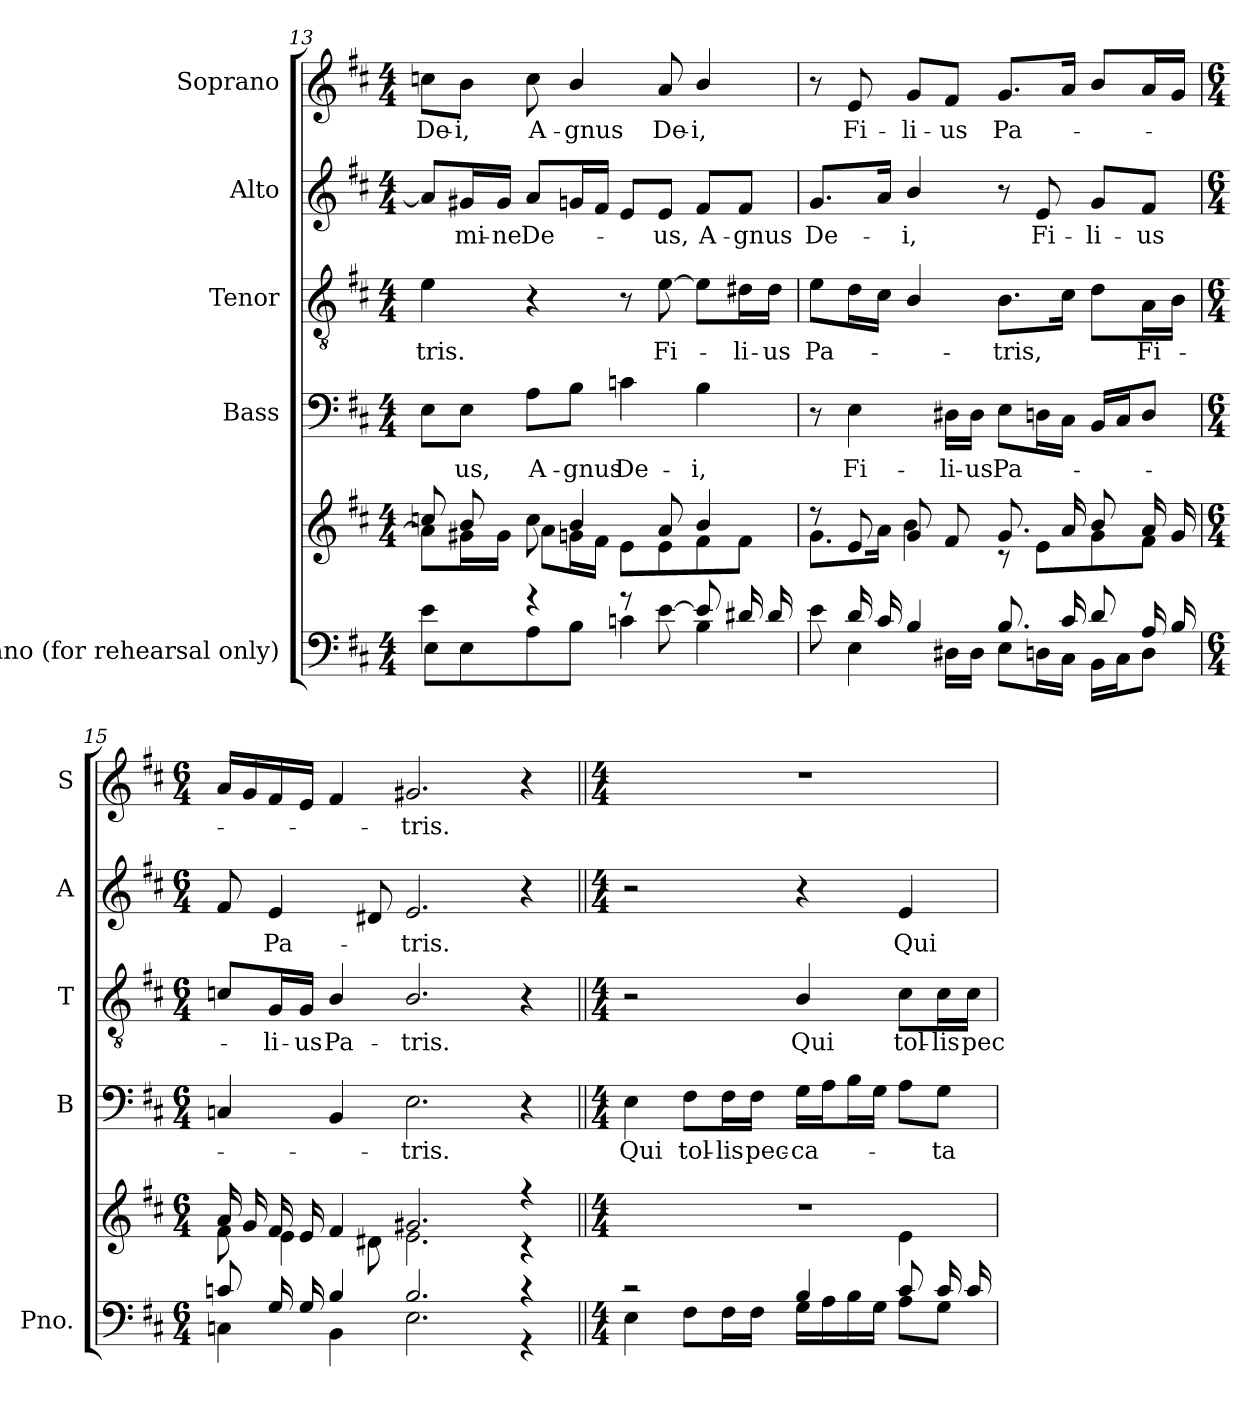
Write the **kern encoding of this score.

**kern	**kern	**kern	**text	**kern	**text	**kern	**text	**kern	**text
*part5	*part5	*part4	*part4	*part3	*part3	*part2	*part2	*part1	*part1
*staff6	*staff5	*staff4	*staff4	*staff3	*staff3	*staff2	*staff2	*staff1	*staff1
*I"Piano (for rehearsal only)	*	*I"Bass	*	*I"Tenor	*	*I"Alto	*	*I"Soprano	*
*I'Pno.	*	*I'B	*	*I'T	*	*I'A	*	*I'S	*
*clefF4	*clefG2	*clefF4	*	*clefGv2	*	*clefG2	*	*clefG2	*
*k[f#c#]	*k[f#c#]	*k[f#c#]	*	*k[f#c#]	*	*k[f#c#]	*	*k[f#c#]	*
*M4/4	*M4/4	*M4/4	*	*M4/4	*	*M4/4	*	*M4/4	*
=13	=13	=13	=13	=13	=13	=13	=13	=13	=13
*^	*^	*	*	*	*	*	*	*	*
!	!	!	!	!	!	!	!LO:LY:b	!	!	!	!LO:LY:b
4e\	8E\L	8ccn/	8a\L]	8E\L	.	4e\	-tris.	8a/L]	.	8ccn\L	De-
!	!	!	!	!	!LO:LY:b	!	!	!	!LO:LY:b	!	!LO:LY:b
.	8E\	8b/	16g#X\L	8E\J	-us,	.	.	16g#X/L	-mi-	8b\J	-i,
!	!	!	!	!	!	!	!	!	!LO:LY:b	!	!
.	.	.	16g#\JJ	.	.	.	.	16g#/JJ	-ne	.	.
!	!	!	!	!	!LO:LY:b	!	!	!	!LO:LY:b	!	!LO:LY:b
4r	8A\	8cc\	8a\L	8A\L	A-	4r	.	8a/L	De-	8cc\	A-
!	!	!	!	!	!LO:LY:b	!	!	!	!	!	!LO:LY:b
.	8B\J	4b/	16gn\L	8B\J	-gnus	.	.	16gn/L	.	4b/	-gnus
.	.	.	16f#\JJ	.	.	.	.	16f#/JJ	.	.	.
!	!	!	!	!	!LO:LY:b	!	!	!	!	!	!
8r	4cn\	.	8e\L	4cn\	De-	8r	.	8e/L	.	.	.
!	!	!	!	!	!	!	!LO:LY:b	!	!LO:LY:b	!	!LO:LY:b
[>8e\	.	8a/	8e\	.	.	[>8e\	Fi-	8e/J	-us,	8a/	De-
!	!	!	!	!	!LO:LY:b	!	!	!	!LO:LY:b	!	!LO:LY:b
8e/]	4B\	4b/	8f#\	4B\	-i,	8e\L]	.	8f#/L	A-	4b/	-i,
!	!	!	!	!	!	!	!LO:LY:b	!	!LO:LY:b	!	!
16d#X/	.	.	8f#\J	.	.	16d#X\L	-li-	8f#/J	-gnus	.	.
!	!	!	!	!	!	!	!LO:LY:b	!	!	!	!
16d#/	.	.	.	.	.	16d#\JJ	-us	.	.	.	.
=14	=14	=14	=14	=14	=14	=14	=14	=14	=14	=14	=14
!	!	!	!	!	!	!	!LO:LY:b	!	!LO:LY:b	!	!
8e\	8ryy	8r	8.g\L	8r	.	8e\L	Pa-	8.g/L	De-	8r	.
!	!	!	!	!	!LO:LY:b	!	!	!	!	!	!LO:LY:b
16d/	4E\	8e/	.	4E\	Fi-	16d\L	.	.	.	8e/	Fi-
16c#/	.	.	16a\Jk	.	.	16c#\JJ	.	16a/Jk	.	.	.
!	!	!	!	!	!	!	!	!	!LO:LY:b	!	!LO:LY:b
4B/	.	8g/	4b\	.	.	4B/	.	4b/	-i,	8g/L	-li-
!	!	!	!	!	!LO:LY:b	!	!	!	!	!	!LO:LY:b
.	16D#X\LL	8f#/	.	16D#X\LL	-li-	.	.	.	.	8f#/J	-us
!	!	!	!	!	!LO:LY:b	!	!	!	!	!	!
.	16D#\JJ	.	.	16D#\JJ	-us	.	.	.	.	.	.
!	!	!	!	!	!LO:LY:b	!	!LO:LY:b	!	!	!	!LO:LY:b
8.B/	8E\L	8.g/	8r	8E\L	Pa-	8.B\L	-tris,	8r	.	8.g/L	Pa-
!	!	!	!	!	!	!	!	!	!LO:LY:b	!	!
.	16Dn\L	.	8e\L	16Dn\L	.	.	.	8e/	Fi-	.	.
16c#/	16C#\JJ	16a/	.	16C#\JJ	.	16c#\Jk	.	.	.	16a/Jk	.
!	!	!	!	!	!	!	!	!	!LO:LY:b	!	!
8d/	16BB\LL	8b/	8g\	16BB/LL	.	8d\L	.	8g/L	-li-	8b/L	.
.	16C#\J	.	.	16C#/J	.	.	.	.	.	.	.
!	!	!	!	!	!	!	!LO:LY:b	!	!LO:LY:b	!	!
16A/	8D\J	16a/	8f#\J	8D/J	.	16A\L	Fi-	8f#/J	-us	16a/L	.
16B/	.	16g/	.	.	.	16B\JJ	.	.	.	16g/JJ	.
!!LO:PB:g=z
=15	=15	=15	=15	=15	=15	=15	=15	=15	=15	=15	=15
*M6/4	*	*M6/4	*	*M6/4	*	*M6/4	*	*M6/4	*	*M6/4	*
8cn/	4Cn\	16a/	8f#\	4Cn/	.	8cn/L	.	8f#/	.	16a/LL	.
.	.	16g/	.	.	.	.	.	.	.	16g/	.
!	!	!	!	!	!	!	!LO:LY:b	!	!LO:LY:b	!	!
16G/	.	16f#/	4e\	.	.	16G/L	-li-	4e/	Pa-	16f#/	.
!	!	!	!	!	!	!	!LO:LY:b	!	!	!	!
16G/	.	16e/	.	.	.	16G/JJ	-us	.	.	16e/JJ	.
!	!	!	!	!	!	!	!LO:LY:b	!	!	!	!
4B/	4BB\	4f#/	.	4BB/	.	4B/	Pa-	.	.	4f#/	.
.	.	.	8d#X\	.	.	.	.	8d#X/	.	.	.
!	!	!	!	!	!LO:LY:b	!	!LO:LY:b	!	!LO:LY:b	!	!LO:LY:b
2.B/	2.E\	2.g#X/	2.e\	2.E\	-tris.	2.B/	-tris.	2.e/	-tris.	2.g#X/	-tris.
4r	4r	4r	4r	4r	.	4r	.	4r	.	4r	.
=16||	=16||	=16||	=16||	=16||	=16||	=16||	=16||	=16||	=16||	=16||	=16||
*M4/4	*	*M4/4	*	*M4/4	*	*M4/4	*	*M4/4	*	*M4/4	*
!	!	!	!	!	!LO:LY:b	!	!	!	!	!	!
2r	4E\	1r	2.ryy	4E\	Qui	2r	.	2r	.	1r	.
!	!	!	!	!	!LO:LY:b	!	!	!	!	!	!
.	8F#\L	.	.	8F#\L	tol-	.	.	.	.	.	.
!	!	!	!	!	!LO:LY:b	!	!	!	!	!	!
.	16F#\L	.	.	16F#\L	-lis	.	.	.	.	.	.
!	!	!	!	!	!LO:LY:b	!	!	!	!	!	!
.	16F#\JJ	.	.	16F#\JJ	pec-	.	.	.	.	.	.
!	!	!	!	!	!LO:LY:b	!	!LO:LY:b	!	!	!	!
4B/	16G\LL	.	.	16G\LL	-ca-	4B/	Qui	4r	.	.	.
.	16A\	.	.	16A\J	.	.	.	.	.	.	.
.	16B\	.	.	16B\L	.	.	.	.	.	.	.
.	16G\JJ	.	.	16G\JJ	.	.	.	.	.	.	.
!	!	!	!	!	!	!	!LO:LY:b	!	!LO:LY:b	!	!
8c#/	8A\L	.	4e\	8A\L	.	8c#\L	tol-	4e/	Qui	.	.
!	!	!	!	!	!LO:LY:b	!	!LO:LY:b	!	!	!	!
16c#/	8G\J	.	.	8G\J	-ta	16c#\L	-lis	.	.	.	.
!	!	!	!	!	!	!	!LO:LY:b	!	!	!	!
16c#/	.	.	.	.	.	16c#\JJ	pec-	.	.	.	.
*v	*v	*	*	*	*	*	*	*	*	*	*
*	*v	*v	*	*	*	*	*	*	*	*
=	=	=	=	=	=	=	=	=	=
*-	*-	*-	*-	*-	*-	*-	*-	*-	*-
